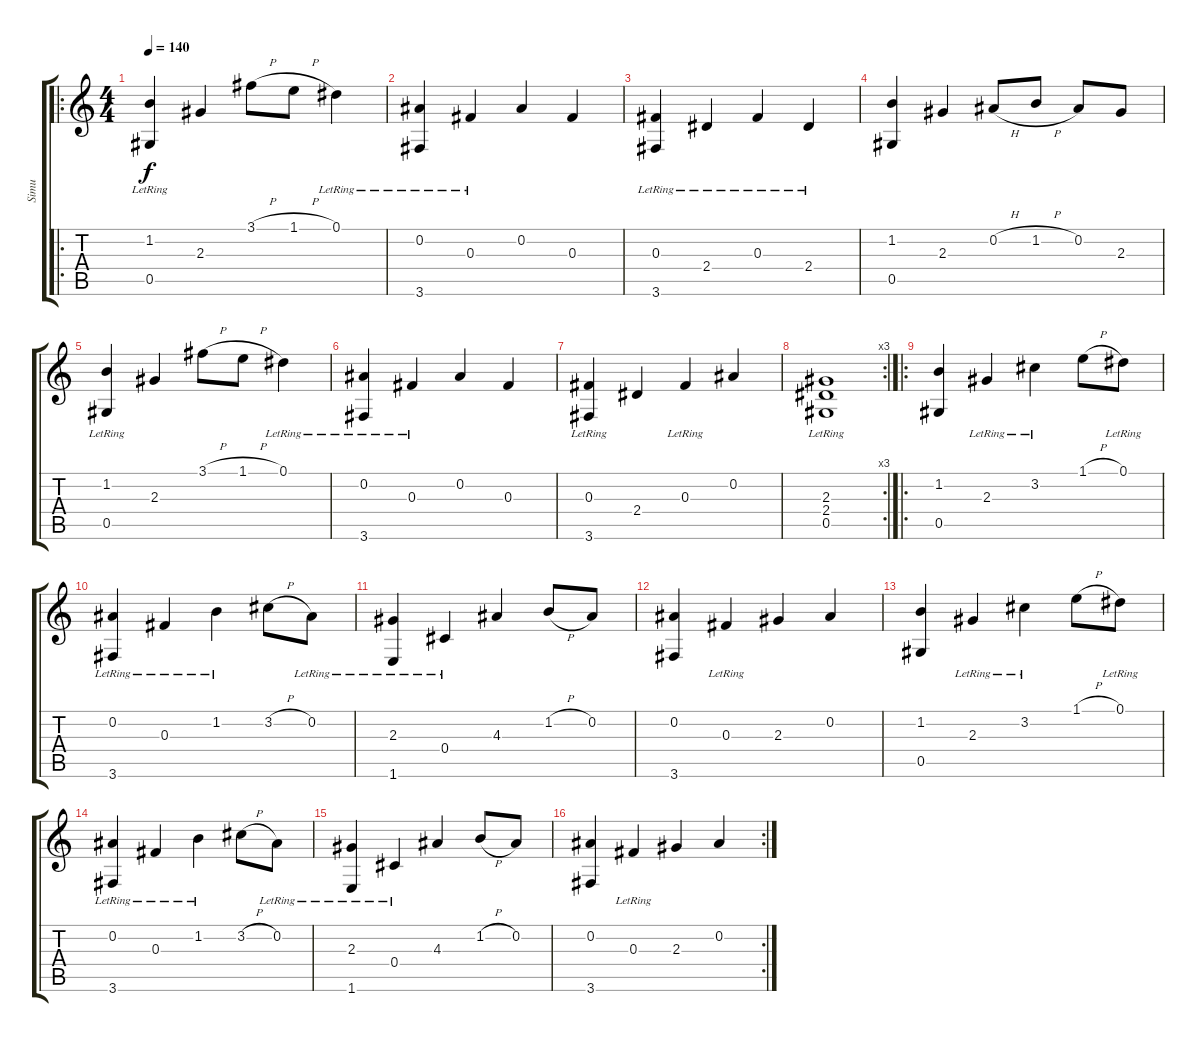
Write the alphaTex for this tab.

\track ("Simu" "Simu") {instrument acousticguitarnylon}
\staff {score tabs}
\tuning (Eb4 Bb3 Gb3 Db3 Ab2 Eb2) {hide}
\ro
\ts (4 4)
\tempo 140
\clef g2
\ks c
(1.2{lr} 0.5{lr}).4{dy f instrument acousticguitarnylon} 2.3.4 3.1{h}.8 1.1{h}.8 0.1{lr}.4 |
(0.2{lr} 3.6{lr}).4 0.3{lr}.4 0.2.4 0.3.4 |
(0.3{lr} 3.6{lr}).4 2.4{lr}.4 0.3{lr}.4 2.4{lr}.4 |
(1.2 0.5).4 2.3.4 0.2{h}.8 1.2{h}.8 0.2.8 2.3.8 |
(1.2{lr} 0.5{lr}).4 2.3.4 3.1{h}.8 1.1{h}.8 0.1{lr}.4 |
(0.2{lr} 3.6{lr}).4 0.3{lr}.4 0.2.4 0.3.4 |
(0.3{lr} 3.6{lr}).4 2.4.4 0.3{lr}.4 0.2.4 |
\rc 3
(2.3{lr} 2.4{lr} 0.5{lr}).1 |
\ro
(1.2 0.5).4 2.3{lr}.4 3.2{lr}.4 1.1{h}.8 0.1{lr}.8 |
(0.2{lr} 3.6{lr}).4 0.3{lr}.4 1.2{lr}.4 3.2{h}.8 0.2{lr}.8 |
(2.3{lr} 1.6{lr}).4 0.4{lr}.4 4.3.4 1.2{h}.8 0.2.8 |
(0.2 3.6).4 0.3{lr}.4 2.3.4 0.2.4 |
(1.2 0.5).4 2.3{lr}.4 3.2{lr}.4 1.1{h}.8 0.1{lr}.8 |
(0.2{lr} 3.6{lr}).4 0.3{lr}.4 1.2{lr}.4 3.2{h}.8 0.2{lr}.8 |
(2.3{lr} 1.6{lr}).4 0.4{lr}.4 4.3.4 1.2{h}.8 0.2.8 |
\rc 2
(0.2 3.6).4 0.3{lr}.4 2.3.4 0.2.4
